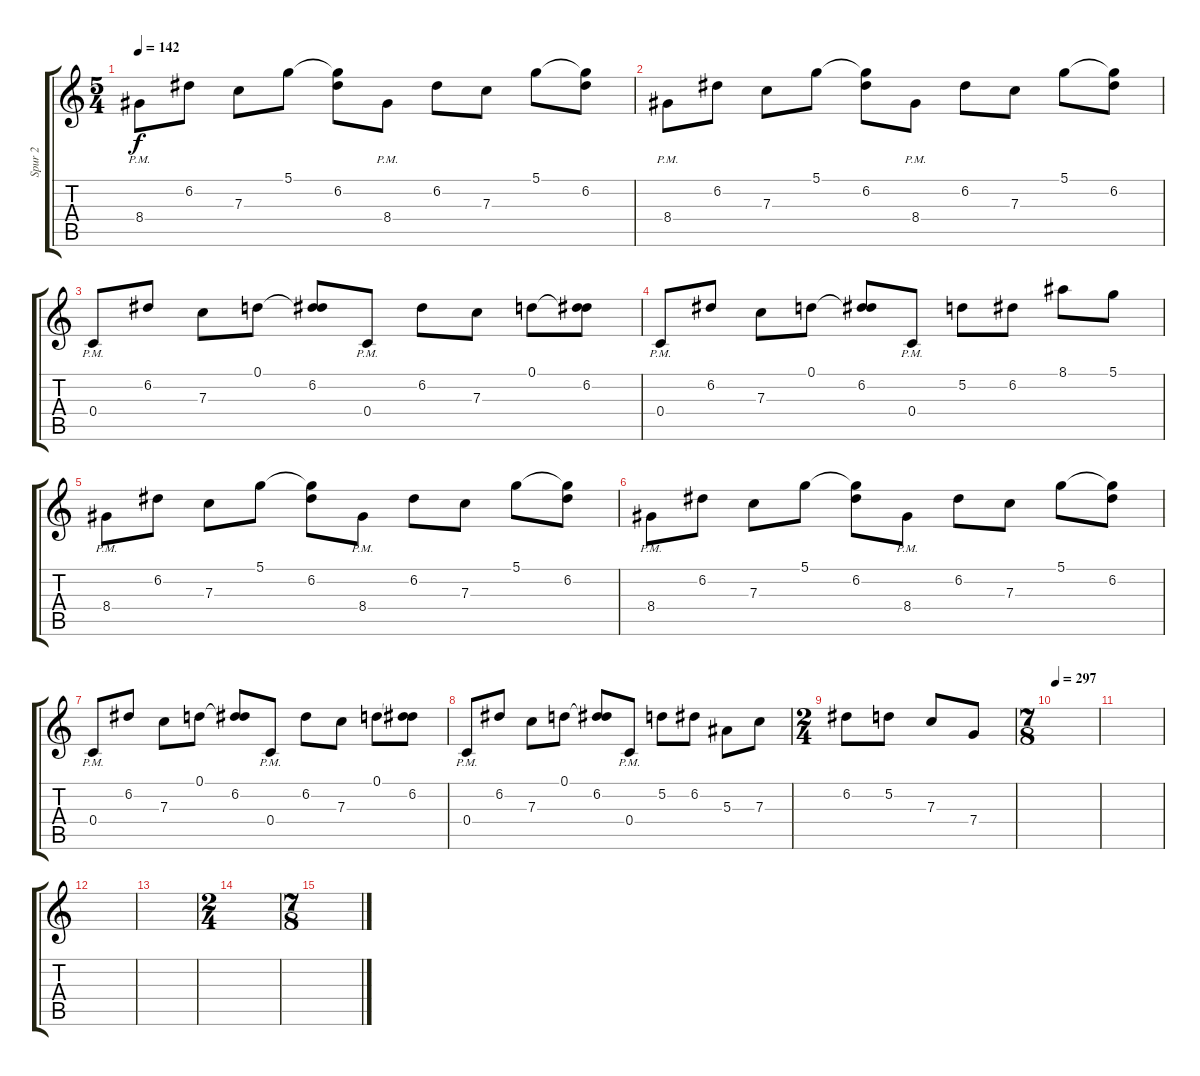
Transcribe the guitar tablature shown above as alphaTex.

\track ("Spur 2" "Spur 2") {instrument distortionguitar}
\staff {score tabs}
\tuning (D4 A3 F3 C3 G2 C2) {hide}
\ts (5 4)
\tempo 142
\clef g2
\ks c
8.4{pm}.8{dy f volume 8 instrument distortionguitar} 6.2.8 7.3.8 5.1.8 (5.1{t} 6.2).8 8.4{pm}.8 6.2.8 7.3.8 5.1.8 (5.1{t} 6.2).8 |
8.4{pm}.8 6.2.8 7.3.8 5.1.8 (5.1{t} 6.2).8 8.4{pm}.8 6.2.8 7.3.8 5.1.8 (5.1{t} 6.2).8 |
0.4{pm}.8 6.2.8 7.3.8 0.1.8 (0.1{t} 6.2).8 0.4{pm}.8 6.2.8 7.3.8 0.1.8 (0.1{t} 6.2).8 |
0.4{pm}.8 6.2.8 7.3.8 0.1.8 (0.1{t} 6.2).8 0.4{pm}.8 5.2.8 6.2.8 8.1.8 5.1.8 |
8.4{pm}.8{volume 8 instrument distortionguitar} 6.2.8 7.3.8 5.1.8 (5.1{t} 6.2).8 8.4{pm}.8 6.2.8 7.3.8 5.1.8 (5.1{t} 6.2).8 |
8.4{pm}.8 6.2.8 7.3.8 5.1.8 (5.1{t} 6.2).8 8.4{pm}.8 6.2.8 7.3.8 5.1.8 (5.1{t} 6.2).8 |
0.4{pm}.8 6.2.8 7.3.8 0.1.8 (0.1{t} 6.2).8 0.4{pm}.8 6.2.8 7.3.8 0.1.8 (0.1{t} 6.2).8 |
0.4{pm}.8 6.2.8 7.3.8 0.1.8 (0.1{t} 6.2).8 0.4{pm}.8 5.2.8 6.2.8 5.3.8 7.3.8 |
\ts (2 4)
6.2.8 5.2.8 7.3.8 7.4.8 |
\ts (7 8)
\tempo 297
|
|
|
|
\ts (2 4)
|
\ts (7 8)
